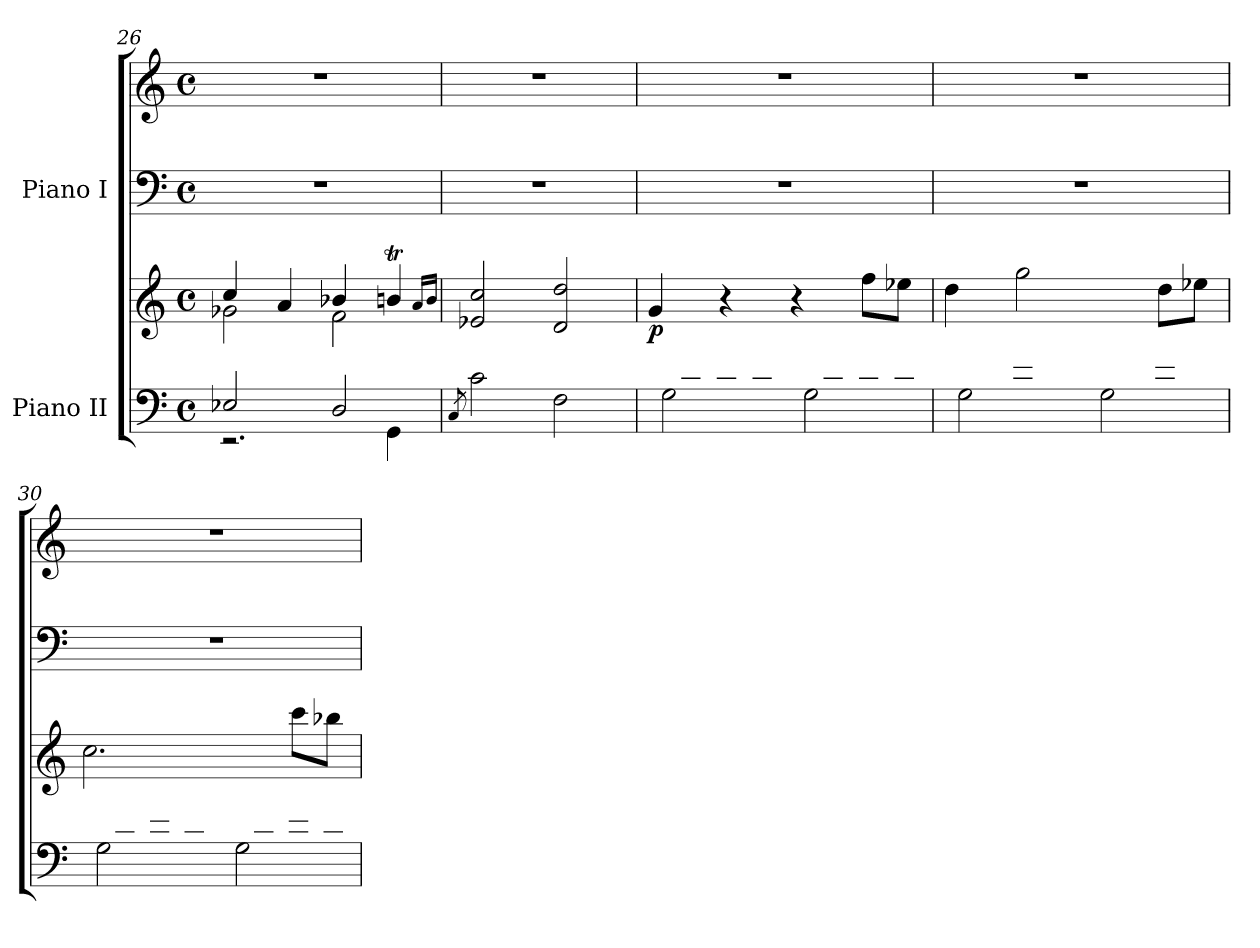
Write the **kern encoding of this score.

**kern	**kern	**dynam	**kern	**kern
*part2	*part2	*part2	*part1	*part1
*staff4	*staff3	*staff3/4	*staff2	*staff1
*I"Piano II	*	*	*I"Piano I	*
!!LO:PB:g=z
*clefF4	*clefG2	*	*clefF4	*clefG2
*k[]	*k[]	*	*k[]	*k[]
*M4/4	*M4/4	*	*M4/4	*M4/4
*met(c)	*met(c)	*	*met(c)	*met(c)
=26	=26	=26	=26	=26
*^	*^	*	*	*
2E-X/	2.r	4cc/	2g-X\	.	1r	1r
.	.	4a/	.	.	.	.
2D/	.	4b-X/	2f\	.	.	.
.	4GG\	4bnt/	.	.	.	.
*v	*v	*	*	*	*	*
*	*v	*v	*	*	*
.	16qa/LL	.	.	.
.	16qb/JJ	.	.	.
=27	=27	=27	=27	=27
8qC/	.	.	.	.
2c\	2e-X/ 2cc/	.	1r	1r
2F\	2d/ 2dd/	.	.	.
=28	=28	=28	=28	=28
*^	*	*	*	*
!	!	!	!LO:DY:b	!	!
8G/Lyy	2G\	4g/	p	1r	1r
8c/	.	.	.	.	.
8d/	.	4r	.	.	.
8c/J	.	.	.	.	.
8G/Lyy	2G\	4r	.	.	.
8c/	.	.	.	.	.
8d/	.	8ff\L	.	.	.
8c/J	.	8ee-X\J	.	.	.
=29	=29	=29	=29	=29	=29
8G/Lyy	2G\	4dd\	.	1r	1r
8B/	.	.	.	.	.
8f/	.	2gg\	.	.	.
8B/J	.	.	.	.	.
8G/Lyy	2G\	.	.	.	.
8B/	.	.	.	.	.
8f/	.	8dd\L	.	.	.
8B/J	.	8ee-X\J	.	.	.
=30	=30	=30	=30	=30	=30
8G/Lyy	2G\	2.cc\	.	1r	1r
8c/	.	.	.	.	.
8e-X/	.	.	.	.	.
8c/J	.	.	.	.	.
8G/Lyy	2G\	.	.	.	.
8c/	.	.	.	.	.
8e-/	.	8ccc\L	.	.	.
8c/J	.	8bb-X\J	.	.	.
*v	*v	*	*	*	*
=	=	=	=	=
*-	*-	*-	*-	*-
